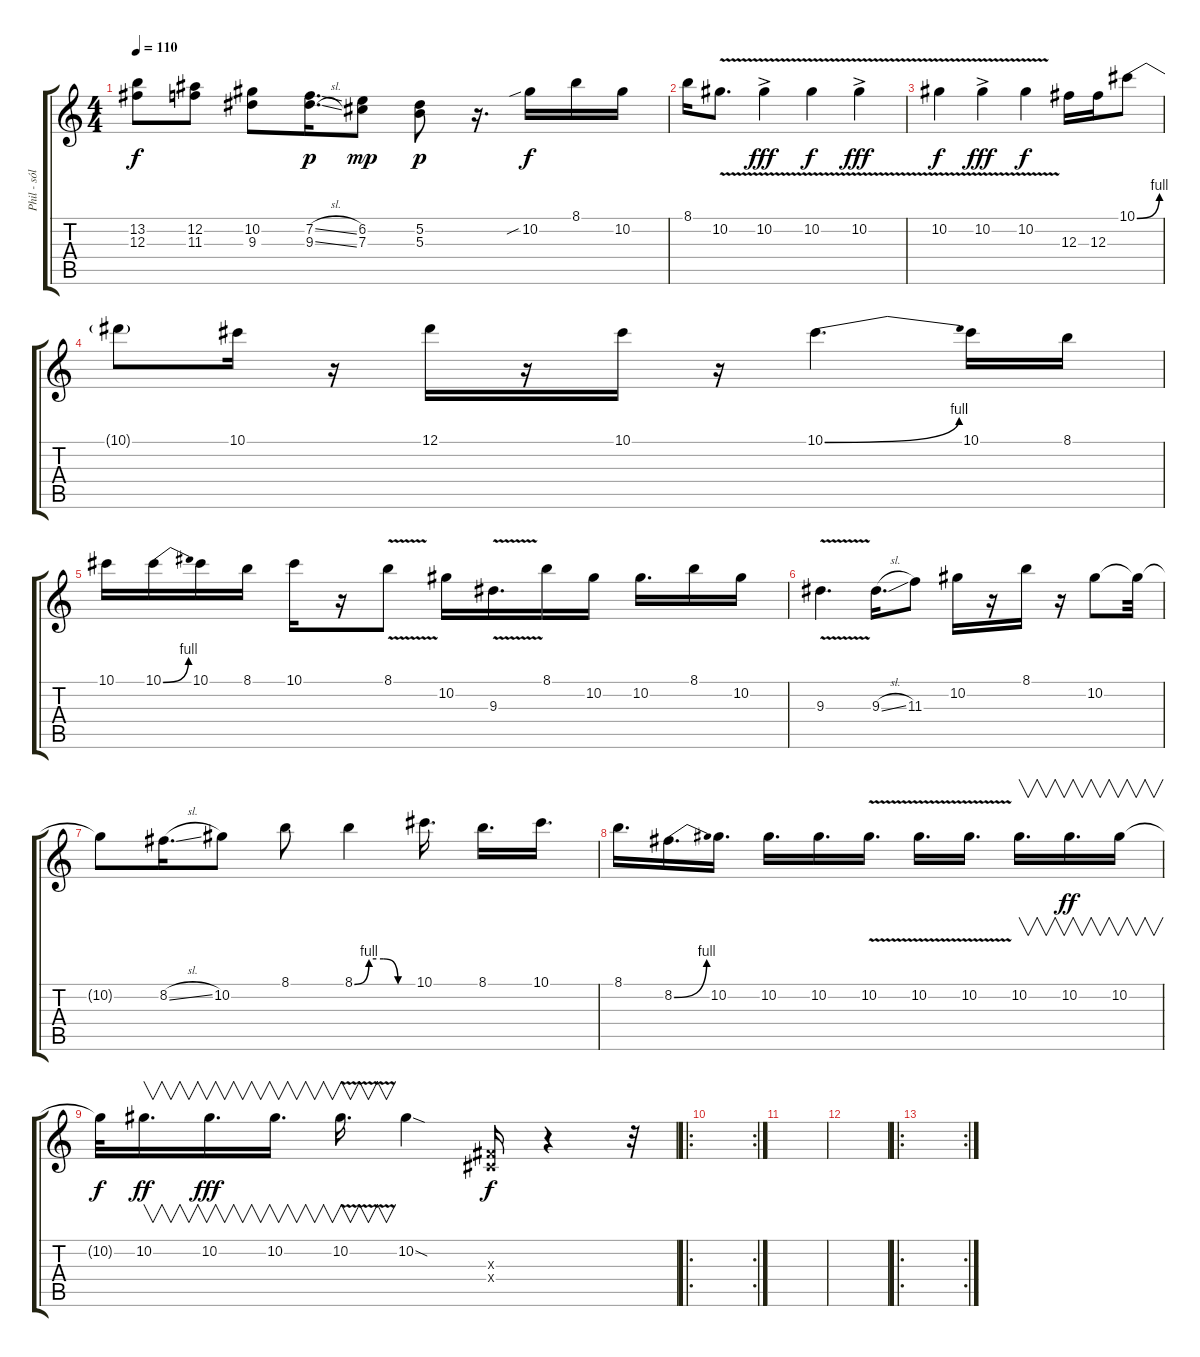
\track ("Phil - sólo" "Phil - sól") {instrument acousticguitarsteel}
\staff {score tabs}
\tuning (Eb4 Bb3 Gb3 Db3 Ab2 Eb2) {hide}
\ts (4 4)
\tempo 110
\clef g2
\ks c
(13.2 12.3).8{dy f} (12.2 11.3).8 (10.2 9.3).8 (7.2{sl} 9.3{sl}).16{d dy p} (6.2 7.3).8{dy mp} (5.2 5.3).8{dy p} r.16{d} 10.2{sib}.16{dy f} 8.1.16 10.2.16 |
8.1.16 10.2{v}.8{d} 10.2{v ac}.4{dy fff} 10.2{v}.4{dy f} 10.2{v ac}.4{dy fff} |
10.2{v}.4{dy f} 10.2{v ac}.4{dy fff} 10.2{v}.4{dy f} 12.3.16 12.3.16 10.1{be (bend 0 0 60 4)}.8 |
10.1{t}.8 10.1.16 r.16 12.1.16 r.16 10.1.16 r.16 10.1{be (bend 0 0 60 4)}.4{d} 10.1.16 8.1.16 |
10.1.16 10.1{be (bend 0 0 60 4)}.16 10.1.16 8.1.16 10.1.16 r.16 8.1{v}.8 10.2.16 9.3{v}.16{d} 8.1.16 10.2.16 10.2.16{d} 8.1.16 10.2.16 |
9.3{v}.4{d} 9.3{sl}.16{d} 11.3.8 10.2.16 r.16 8.1.16 r.16 10.2.8 10.2{t}.32 |
10.2{t}.8 8.2{sl}.16{d} 10.2.8 8.1.8 8.1{be (custom 0 0 15 4 30 4 45 0 60 0)}.4 10.1.16{d} 8.1.16{d} 10.1.16{d} |
8.1.16{d} 8.2{be (bend 0 0 60 4)}.16{d} 10.2.16{d} 10.2.16{d} 10.2.16{d} 10.2{v}.16{d} 10.2{v}.16{d} 10.2{v}.16{d} 10.2.16{v d} 10.2.16{v d dy ff} 10.2.16{v} |
10.2{t}.32{dy f} 10.2.16{v d dy ff} 10.2.16{v d dy fff} 10.2.16{v d} 10.2{v}.16{v d} 10.2{sod}.4 (0.3{x} 0.4{x}).16{dy f} r.4 r.32 |
\ro
\rc 2
|
|
|
\ro
\rc 2
